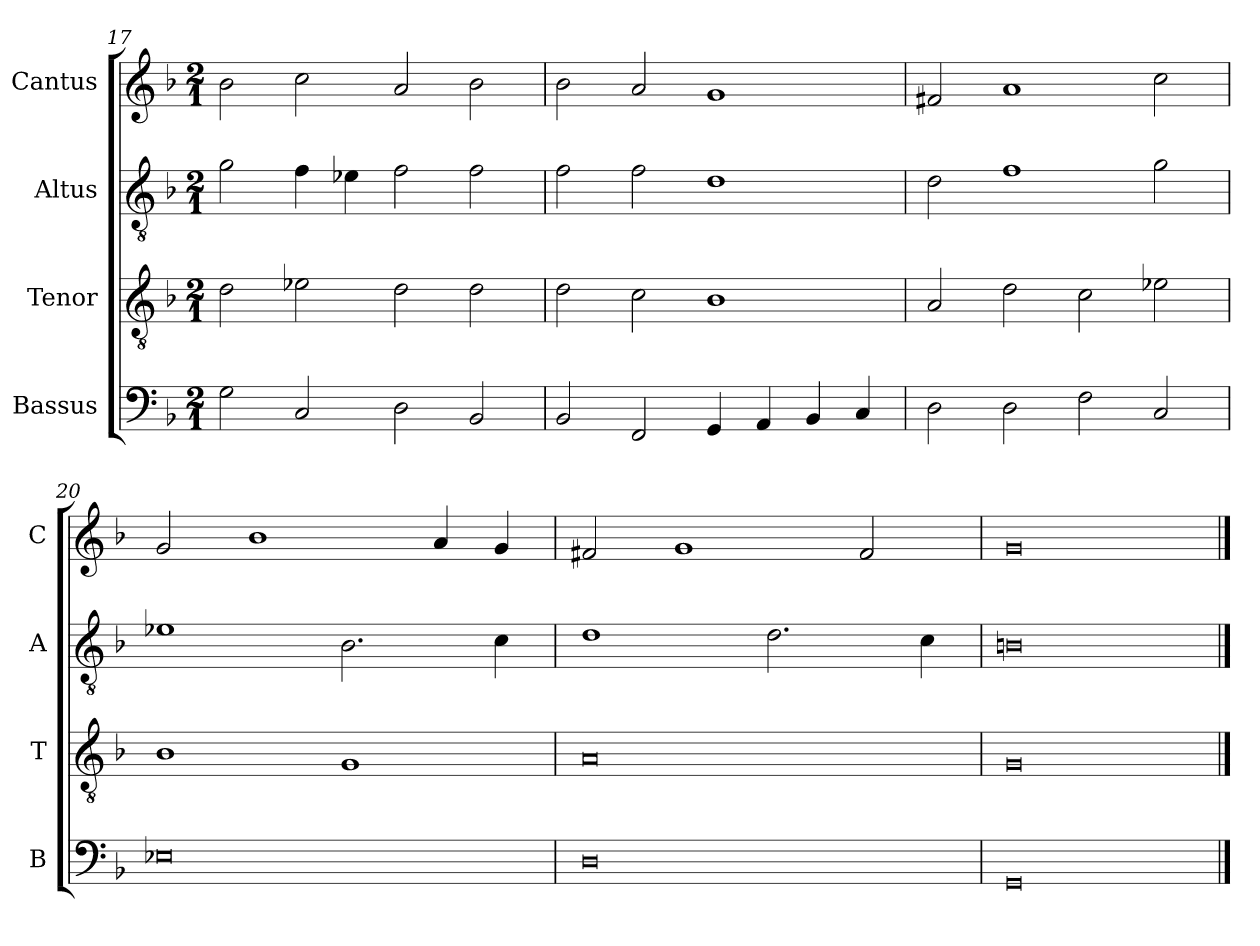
**kern	**kern	**kern	**kern
*part4	*part3	*part2	*part1
*staff4	*staff3	*staff2	*staff1
*I"Bassus	*I"Tenor	*I"Altus	*I"Cantus
*I'B	*I'T	*I'A	*I'C
*clefF4	*clefGv2	*clefGv2	*clefG2
*k[b-]	*k[b-]	*k[b-]	*k[b-]
*M2/1	*M2/1	*M2/1	*M2/1
=17	=17	=17	=17
2G	2d	2g	2b-
2C	2e-X	4f	2cc
.	.	4e-X	.
2D	2d	2f	2a
2BB-	2d	2f	2b-
=18	=18	=18	=18
2BB-	2d	2f	2b-
2FF	2c	2f	2a
4GG	1B-	1d	1g
4AA	.	.	.
4BB-	.	.	.
4C	.	.	.
=19	=19	=19	=19
2D	2A	2d	2f#X
2D	2d	1f	1a
2F	2c	.	.
2C	2e-X	2g	2cc
=20	=20	=20	=20
0E-X	1B-	1e-X	2g
.	.	.	1b-
.	1G	2.B-	.
.	.	.	4a
.	.	4c	4g
=21	=21	=21	=21
0D	0A	1d	2f#X
.	.	.	1g
.	.	2.d	.
.	.	.	2f#
.	.	4c	.
=22	=22	=22	=22
0GG	0G	0Bn	0g
==	==	==	==
*-	*-	*-	*-
